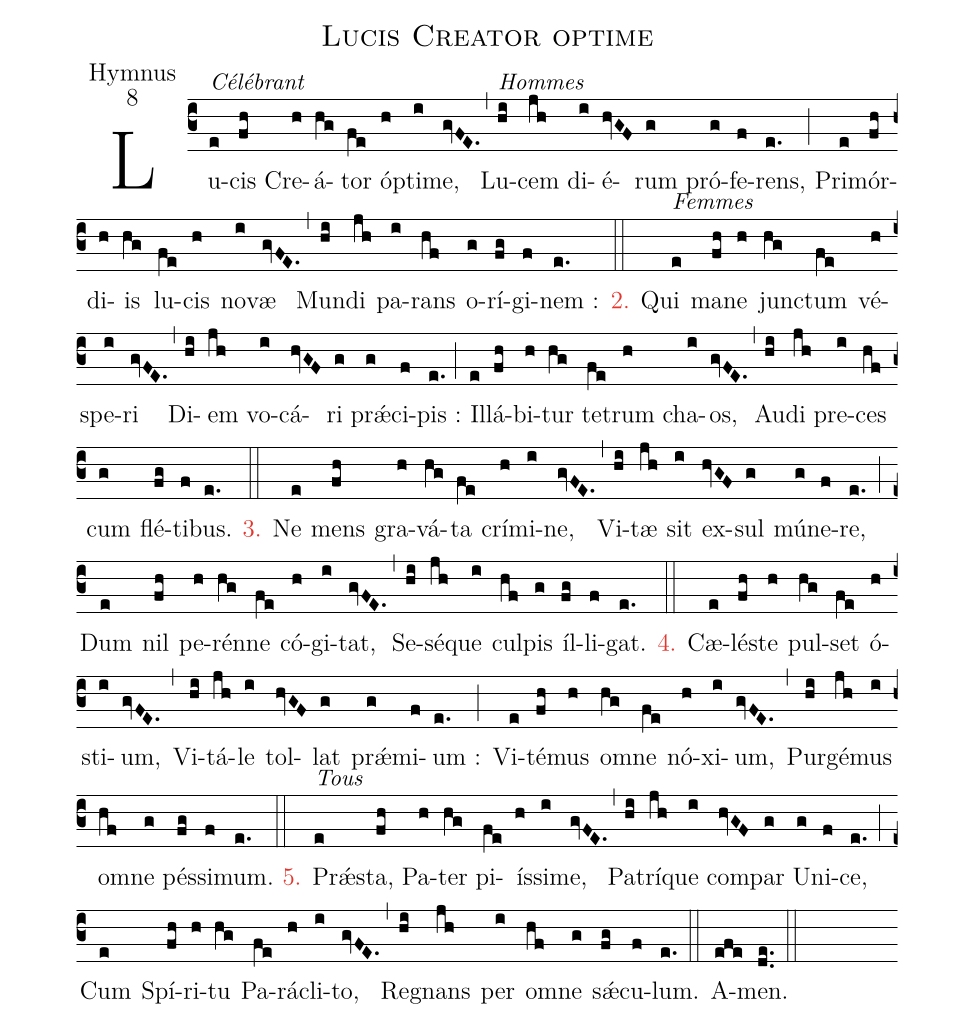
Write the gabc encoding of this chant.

name:Lucis Creator optime;
office-part:Hymnus;
mode:8;
%%
(c3) <alt>Célébrant</alt>Lu(e)cis(fh) Cre(h)á(hg)tor(fe) ó(h)pti(i)me,(gvFE.) (,)
<alt>Hommes</alt>Lu(hi)cem(jh) di(i)é(hvGF)rum(g) pró(g)fe(f)rens,(e.) (;)
Pri(e)mór(fh)di(h)is(hg) lu(fe)cis(h) no(i)væ(gvFE.) (,)
Mun(hi)di(jh) pa(i)rans(hf) o(g)rí(fg)gi(f)nem :(e.) (::)

<c>2.</c> <alt>Femmes</alt>Qui(e) ma(fh)ne(h) jun(hg)ctum(fe) vé(h)spe(i)ri(gvFE.) (,)
Di(hi)em(jh) vo(i)cá(hvGF)ri(g) pr<sp>'æ</sp>(g)ci(f)pis :(e.) (;)
Il(e)lá(fh)bi(h)tur(hg) te(fe)trum(h) cha(i)os,(gvFE.) (,)
Au(hi)di(jh) pre(i)ces(hf) cum(g) flé(fg)ti(f)bus.(e.) (::)

<c>3.</c> Ne(e) mens(fh) gra(h)vá(hg)ta(fe) crí(h)mi(i)ne,(gvFE.) (,)
Vi(hi)tæ(jh) sit(i) ex(hvGF)sul(g) mú(g)ne(f)re,(e.) (;)
Dum(e) nil(fh) pe(h)rén(hg)ne(fe) có(h)gi(i)tat,(gvFE.) (,)
Se(hi)sé(jh)que(i) cul(hf)pis(g) íl(fg)li(f)gat.(e.) (::)

<c>4.</c> Cæ(e)lé(fh)ste(h) pul(hg)set(fe) ó(h)sti(i)um,(gvFE.) (,)
Vi(hi)tá(jh)le(i) tol(hvGF)lat(g) pr<sp>'æ</sp>(g)mi(f)um :(e.) (;)
Vi(e)té(fh)mus(h) o(hg)mne(fe) nó(h)xi(i)um,(gvFE.) (,)
Pur(hi)gé(jh)mus(i) o(hf)mne(g) pés(fg)si(f)mum.(e.) (::)

<c>5.</c> <alt>Tous</alt>Pr<sp>'æ</sp>(e)sta,(fh) Pa(h)ter(hg) pi(fe)ís(h)si(i)me,(gvFE.) (,)
Pa(hi)trí(jh)que(i) com(hvGF)par(g) U(g)ni(f)ce,(e.) (;)
Cum(e) Spí(fh)ri(h)tu(hg) Pa(fe)rá(h)cli(i)to,(gvFE.) (,)
Re(hi)gnans(jh) per(i) o(hf)mne(g) s<sp>'æ</sp>(fg)cu(f)lum.(e.) (::)
A(efe)men.(de..) (::)
